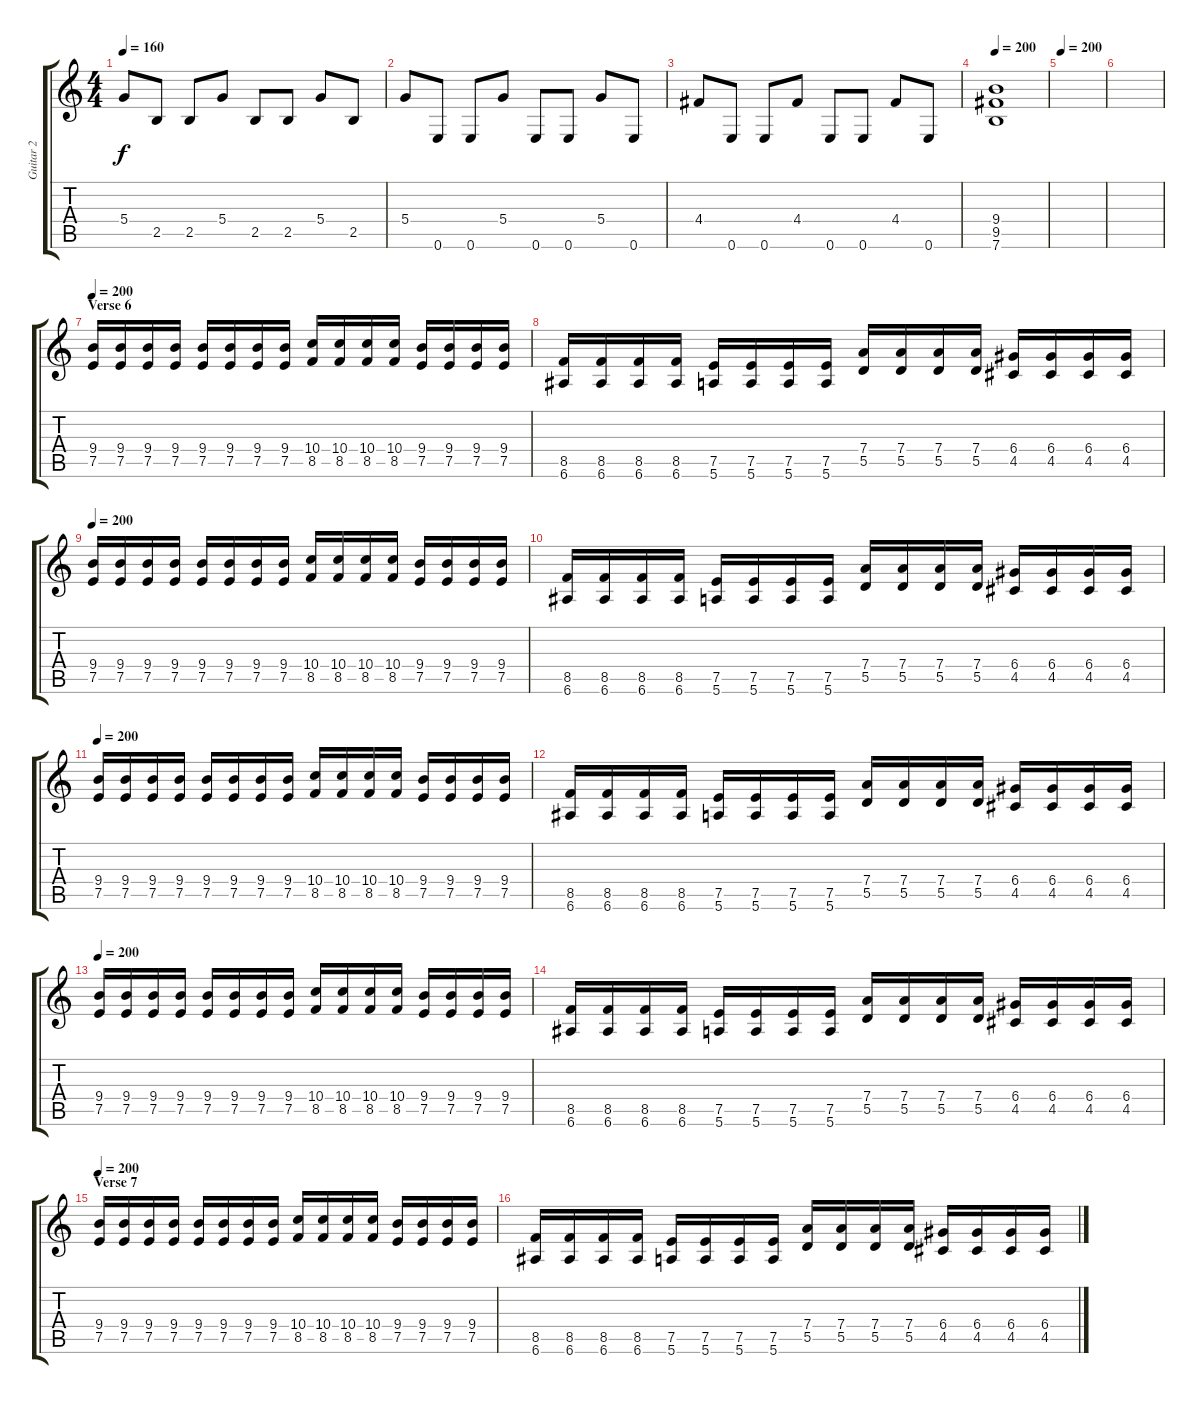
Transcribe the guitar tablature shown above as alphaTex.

\track ("Guitar 2" "Guitar 2") {instrument distortionguitar}
\staff {score tabs}
\tuning (E4 B3 G3 D3 A2 E2) {hide}
\ts (4 4)
\tempo 160
\clef g2
\ks c
5.4.8{dy f} 2.5.8 2.5.8 5.4.8 2.5.8 2.5.8 5.4.8 2.5.8 |
5.4.8 0.6.8 0.6.8 5.4.8 0.6.8 0.6.8 5.4.8 0.6.8 |
4.4.8 0.6.8 0.6.8 4.4.8 0.6.8 0.6.8 4.4.8 0.6.8 |
\tempo 200
(9.4 9.5 7.6).1{volume 3} |
\tempo 200
|
|
\section ("" "Verse 6")
\tempo 200
(9.4 7.5).16{volume 15 instrument distortionguitar} (9.4 7.5).16 (9.4 7.5).16 (9.4 7.5).16 (9.4 7.5).16 (9.4 7.5).16 (9.4 7.5).16 (9.4 7.5).16 (10.4 8.5).16 (10.4 8.5).16 (10.4 8.5).16 (10.4 8.5).16 (9.4 7.5).16 (9.4 7.5).16 (9.4 7.5).16 (9.4 7.5).16 |
(8.5 6.6).16 (8.5 6.6).16 (8.5 6.6).16 (8.5 6.6).16 (7.5 5.6).16 (7.5 5.6).16 (7.5 5.6).16 (7.5 5.6).16 (7.4 5.5).16 (7.4 5.5).16 (7.4 5.5).16 (7.4 5.5).16 (6.4 4.5).16 (6.4 4.5).16 (6.4 4.5).16 (6.4 4.5).16 |
\tempo 190
\tempo 200
(9.4 7.5).16{instrument distortionguitar} (9.4 7.5).16 (9.4 7.5).16 (9.4 7.5).16 (9.4 7.5).16 (9.4 7.5).16 (9.4 7.5).16 (9.4 7.5).16 (10.4 8.5).16 (10.4 8.5).16 (10.4 8.5).16 (10.4 8.5).16 (9.4 7.5).16 (9.4 7.5).16 (9.4 7.5).16 (9.4 7.5).16 |
(8.5 6.6).16 (8.5 6.6).16 (8.5 6.6).16 (8.5 6.6).16 (7.5 5.6).16 (7.5 5.6).16 (7.5 5.6).16 (7.5 5.6).16 (7.4 5.5).16 (7.4 5.5).16 (7.4 5.5).16 (7.4 5.5).16 (6.4 4.5).16 (6.4 4.5).16 (6.4 4.5).16 (6.4 4.5).16 |
\tempo 200
(9.4 7.5).16{instrument distortionguitar} (9.4 7.5).16 (9.4 7.5).16 (9.4 7.5).16 (9.4 7.5).16 (9.4 7.5).16 (9.4 7.5).16 (9.4 7.5).16 (10.4 8.5).16 (10.4 8.5).16 (10.4 8.5).16 (10.4 8.5).16 (9.4 7.5).16 (9.4 7.5).16 (9.4 7.5).16 (9.4 7.5).16 |
(8.5 6.6).16 (8.5 6.6).16 (8.5 6.6).16 (8.5 6.6).16 (7.5 5.6).16 (7.5 5.6).16 (7.5 5.6).16 (7.5 5.6).16 (7.4 5.5).16 (7.4 5.5).16 (7.4 5.5).16 (7.4 5.5).16 (6.4 4.5).16 (6.4 4.5).16 (6.4 4.5).16 (6.4 4.5).16 |
\tempo 190
\tempo 200
(9.4 7.5).16{instrument distortionguitar} (9.4 7.5).16 (9.4 7.5).16 (9.4 7.5).16 (9.4 7.5).16 (9.4 7.5).16 (9.4 7.5).16 (9.4 7.5).16 (10.4 8.5).16 (10.4 8.5).16 (10.4 8.5).16 (10.4 8.5).16 (9.4 7.5).16 (9.4 7.5).16 (9.4 7.5).16 (9.4 7.5).16 |
(8.5 6.6).16 (8.5 6.6).16 (8.5 6.6).16 (8.5 6.6).16 (7.5 5.6).16 (7.5 5.6).16 (7.5 5.6).16 (7.5 5.6).16 (7.4 5.5).16 (7.4 5.5).16 (7.4 5.5).16 (7.4 5.5).16 (6.4 4.5).16 (6.4 4.5).16 (6.4 4.5).16 (6.4 4.5).16 |
\section ("" "Verse 7")
\tempo 200
(9.4 7.5).16{volume 15 instrument distortionguitar} (9.4 7.5).16 (9.4 7.5).16 (9.4 7.5).16 (9.4 7.5).16 (9.4 7.5).16 (9.4 7.5).16 (9.4 7.5).16 (10.4 8.5).16 (10.4 8.5).16 (10.4 8.5).16 (10.4 8.5).16 (9.4 7.5).16 (9.4 7.5).16 (9.4 7.5).16 (9.4 7.5).16 |
(8.5 6.6).16 (8.5 6.6).16 (8.5 6.6).16 (8.5 6.6).16 (7.5 5.6).16 (7.5 5.6).16 (7.5 5.6).16 (7.5 5.6).16 (7.4 5.5).16 (7.4 5.5).16 (7.4 5.5).16 (7.4 5.5).16 (6.4 4.5).16 (6.4 4.5).16 (6.4 4.5).16 (6.4 4.5).16
